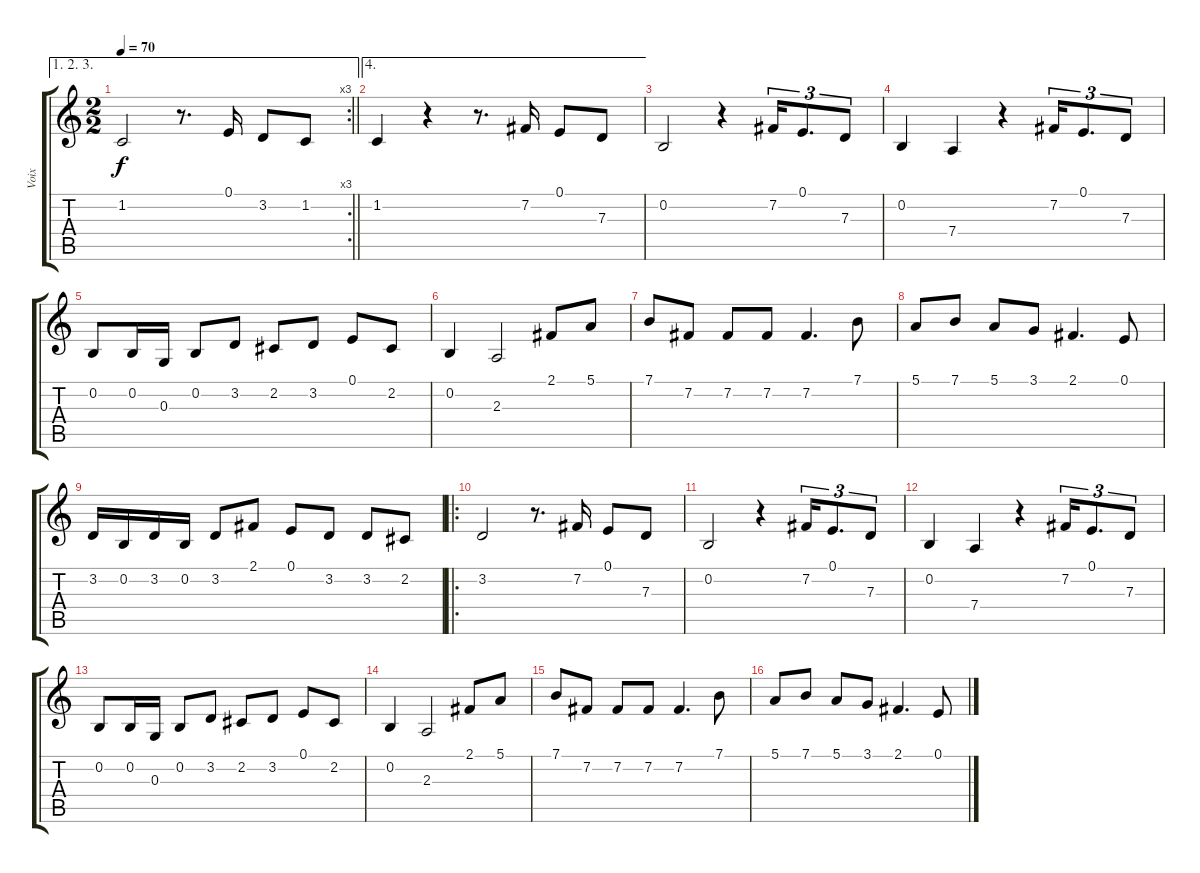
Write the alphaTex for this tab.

\track ("Voix" "Voix") {instrument altosax}
\staff {score tabs}
\tuning (E4 B3 G3 D3 A2 E2) {hide}
\ae (1 2 3)
\rc 3
\ts (2 2)
\tempo 70
\clef g2
\barLineRight lightlight
\ks c
1.2.2{dy f} r.8{d} 0.1.16 3.2.8 1.2.8 |
\ae 4
1.2.4 r.4 r.8{d} 7.2.16 0.1.8 7.3.8 |
0.2.2 r.4 7.2.16{tu (3 2)} 0.1.8{d tu (3 2)} 7.3.8{tu (3 2)} |
0.2.4 7.4.4 r.4 7.2.16{tu (3 2)} 0.1.8{d tu (3 2)} 7.3.8{tu (3 2)} |
0.2.8 0.2.16 0.3.16 0.2.8 3.2.8 2.2.8 3.2.8 0.1.8 2.2.8 |
0.2.4 2.3.2 2.1.8 5.1.8 |
7.1.8 7.2.8 7.2.8 7.2.8 7.2.4{d} 7.1.8 |
5.1.8 7.1.8 5.1.8 3.1.8 2.1.4{d} 0.1.8 |
3.2.16 0.2.16 3.2.16 0.2.16 3.2.8 2.1.8 0.1.8 3.2.8 3.2.8 2.2.8 |
\ro
3.2.2 r.8{d} 7.2.16 0.1.8 7.3.8 |
0.2.2 r.4 7.2.16{tu (3 2)} 0.1.8{d tu (3 2)} 7.3.8{tu (3 2)} |
0.2.4 7.4.4 r.4 7.2.16{tu (3 2)} 0.1.8{d tu (3 2)} 7.3.8{tu (3 2)} |
0.2.8 0.2.16 0.3.16 0.2.8 3.2.8 2.2.8 3.2.8 0.1.8 2.2.8 |
0.2.4 2.3.2 2.1.8 5.1.8 |
7.1.8 7.2.8 7.2.8 7.2.8 7.2.4{d} 7.1.8 |
5.1.8 7.1.8 5.1.8 3.1.8 2.1.4{d} 0.1.8
